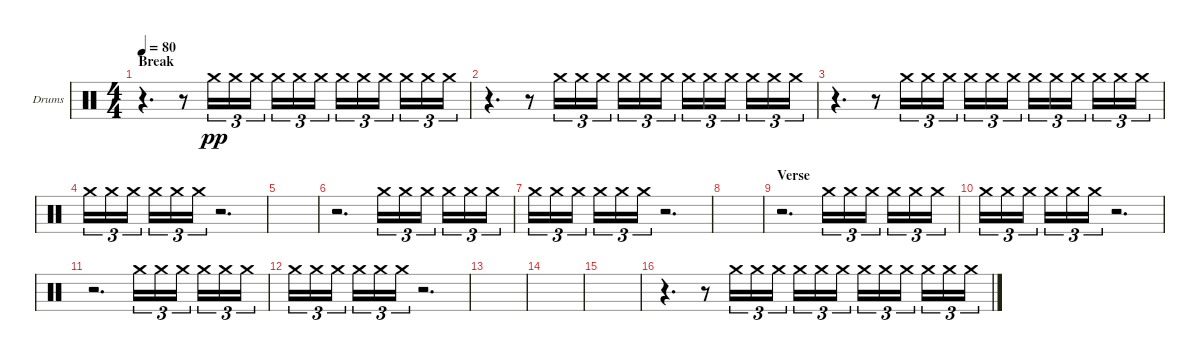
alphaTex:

\defaultSystemsLayout 4
\bracketExtendMode groupsimilarinstruments
\firstSystemTrackNameOrientation horizontal
\otherSystemsTrackNameOrientation horizontal
\track ("Danny Carey - Drums" "Drums") {instrument percussion}
\staff {score}
\articulation defaults
\ts (4 4)
\section ("" "Break")
\tempo 80
\clef neutral
\ks c
r.4{d dy pp} r.8 "Crash medium (hit)".16{tu (3 2)} "Crash medium (hit)".16{tu (3 2)} "Crash medium (hit)".16{tu (3 2)} "Crash medium (hit)".16{tu (3 2)} "Crash medium (hit)".16{tu (3 2)} "Crash medium (hit)".16{tu (3 2)} "Crash medium (hit)".16{tu (3 2)} "Crash medium (hit)".16{tu (3 2)} "Crash medium (hit)".16{tu (3 2)} "Crash medium (hit)".16{tu (3 2)} "Crash medium (hit)".16{tu (3 2)} "Crash medium (hit)".16{tu (3 2)} |
r.4{d} r.8 "Crash medium (hit)".16{tu (3 2)} "Crash medium (hit)".16{tu (3 2)} "Crash medium (hit)".16{tu (3 2)} "Crash medium (hit)".16{tu (3 2)} "Crash medium (hit)".16{tu (3 2)} "Crash medium (hit)".16{tu (3 2)} "Crash medium (hit)".16{tu (3 2)} "Crash medium (hit)".16{tu (3 2)} "Crash medium (hit)".16{tu (3 2)} "Crash medium (hit)".16{tu (3 2)} "Crash medium (hit)".16{tu (3 2)} "Crash medium (hit)".16{tu (3 2)} |
r.4{d} r.8 "Crash medium (hit)".16{tu (3 2)} "Crash medium (hit)".16{tu (3 2)} "Crash medium (hit)".16{tu (3 2)} "Crash medium (hit)".16{tu (3 2)} "Crash medium (hit)".16{tu (3 2)} "Crash medium (hit)".16{tu (3 2)} "Crash medium (hit)".16{tu (3 2)} "Crash medium (hit)".16{tu (3 2)} "Crash medium (hit)".16{tu (3 2)} "Crash medium (hit)".16{tu (3 2)} "Crash medium (hit)".16{tu (3 2)} "Crash medium (hit)".16{tu (3 2)} |
"Crash medium (hit)".16{tu (3 2)} "Crash medium (hit)".16{tu (3 2)} "Crash medium (hit)".16{tu (3 2)} "Crash medium (hit)".16{tu (3 2)} "Crash medium (hit)".16{tu (3 2)} "Crash medium (hit)".16{tu (3 2)} r.2{d} |
|
r.2{d} "Crash medium (hit)".16{tu (3 2)} "Crash medium (hit)".16{tu (3 2)} "Crash medium (hit)".16{tu (3 2)} "Crash medium (hit)".16{tu (3 2)} "Crash medium (hit)".16{tu (3 2)} "Crash medium (hit)".16{tu (3 2)} |
"Crash medium (hit)".16{tu (3 2)} "Crash medium (hit)".16{tu (3 2)} "Crash medium (hit)".16{tu (3 2)} "Crash medium (hit)".16{tu (3 2)} "Crash medium (hit)".16{tu (3 2)} "Crash medium (hit)".16{tu (3 2)} r.2{d} |
|
\section ("" "Verse")
r.2{d} "Crash medium (hit)".16{tu (3 2)} "Crash medium (hit)".16{tu (3 2)} "Crash medium (hit)".16{tu (3 2)} "Crash medium (hit)".16{tu (3 2)} "Crash medium (hit)".16{tu (3 2)} "Crash medium (hit)".16{tu (3 2)} |
"Crash medium (hit)".16{tu (3 2)} "Crash medium (hit)".16{tu (3 2)} "Crash medium (hit)".16{tu (3 2)} "Crash medium (hit)".16{tu (3 2)} "Crash medium (hit)".16{tu (3 2)} "Crash medium (hit)".16{tu (3 2)} r.2{d} |
r.2{d} "Crash medium (hit)".16{tu (3 2)} "Crash medium (hit)".16{tu (3 2)} "Crash medium (hit)".16{tu (3 2)} "Crash medium (hit)".16{tu (3 2)} "Crash medium (hit)".16{tu (3 2)} "Crash medium (hit)".16{tu (3 2)} |
"Crash medium (hit)".16{tu (3 2)} "Crash medium (hit)".16{tu (3 2)} "Crash medium (hit)".16{tu (3 2)} "Crash medium (hit)".16{tu (3 2)} "Crash medium (hit)".16{tu (3 2)} "Crash medium (hit)".16{tu (3 2)} r.2{d} |
|
|
|
r.4{d} r.8 "Crash medium (hit)".16{tu (3 2)} "Crash medium (hit)".16{tu (3 2)} "Crash medium (hit)".16{tu (3 2)} "Crash medium (hit)".16{tu (3 2)} "Crash medium (hit)".16{tu (3 2)} "Crash medium (hit)".16{tu (3 2)} "Crash medium (hit)".16{tu (3 2)} "Crash medium (hit)".16{tu (3 2)} "Crash medium (hit)".16{tu (3 2)} "Crash medium (hit)".16{tu (3 2)} "Crash medium (hit)".16{tu (3 2)} "Crash medium (hit)".16{tu (3 2)}
